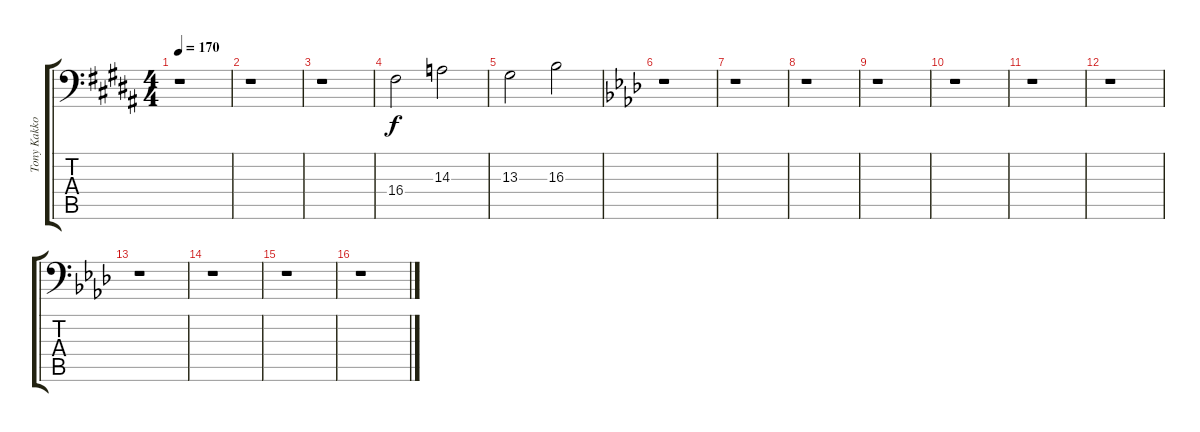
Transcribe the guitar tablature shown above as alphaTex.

\track ("Tony Kakko (Synth and Keyboard)" "Tony Kakko") {instrument lead8bassandlead}
\staff {score tabs}
\tuning (E3 B2 G2 D2 A1 E1) {hide}
\ts (4 4)
\tempo 170
\clef f4
\ks b
r.1{dy f} |
r.1 |
r.1 |
16.4.2{instrument pad4choir} 14.3.2 |
13.3.2 16.3.2 |
\ks ab
r.1 |
r.1 |
r.1 |
r.1 |
r.1 |
r.1 |
r.1 |
r.1 |
r.1 |
r.1 |
r.1
